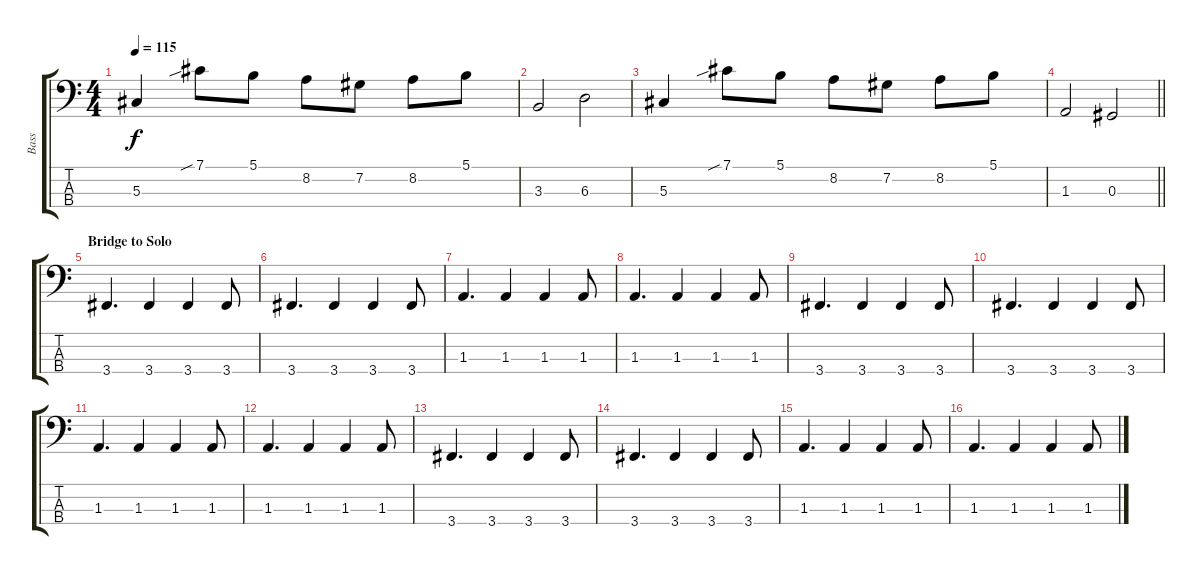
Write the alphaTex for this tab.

\track ("Bass" "Bass") {instrument electricbassfinger}
\staff {score tabs}
\tuning (Gb2 Db2 Ab1 Eb1) {hide}
\ts (4 4)
\tempo 115
\clef f4
\ks c
5.3.4{dy f} 7.1{sib}.8 5.1.8 8.2.8 7.2.8 8.2.8 5.1.8 |
3.3.2 6.3.2 |
5.3.4 7.1{sib}.8 5.1.8 8.2.8 7.2.8 8.2.8 5.1.8 |
\barLineRight lightlight
1.3.2 0.3.2 |
\section ("" "Bridge to Solo")
3.4.4{d} 3.4.4 3.4.4 3.4.8 |
3.4.4{d} 3.4.4 3.4.4 3.4.8 |
1.3.4{d} 1.3.4 1.3.4 1.3.8 |
1.3.4{d} 1.3.4 1.3.4 1.3.8 |
3.4.4{d} 3.4.4 3.4.4 3.4.8 |
3.4.4{d} 3.4.4 3.4.4 3.4.8 |
1.3.4{d} 1.3.4 1.3.4 1.3.8 |
1.3.4{d} 1.3.4 1.3.4 1.3.8 |
3.4.4{d} 3.4.4 3.4.4 3.4.8 |
3.4.4{d} 3.4.4 3.4.4 3.4.8 |
1.3.4{d} 1.3.4 1.3.4 1.3.8 |
1.3.4{d} 1.3.4 1.3.4 1.3.8
